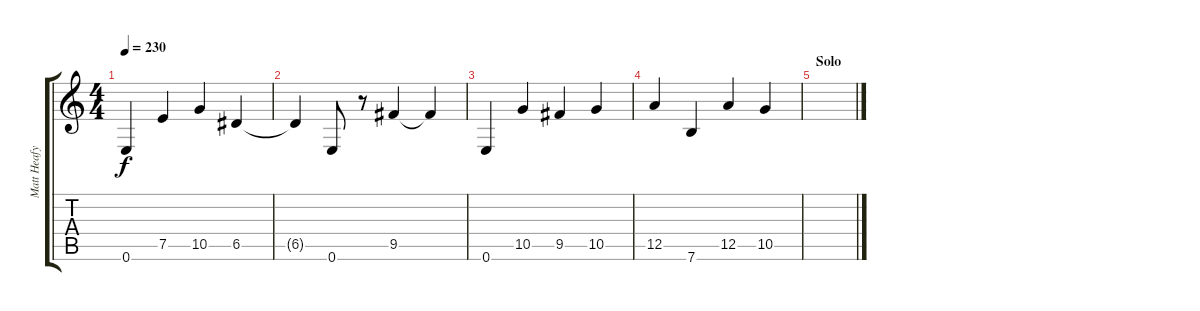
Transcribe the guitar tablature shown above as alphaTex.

\track ("Matt Heafy Gtr. 2" "Matt Heafy") {instrument distortionguitar}
\staff {score tabs}
\tuning (E4 B3 G3 D3 A2 E2) {hide}
\ts (4 4)
\tempo 230
\clef g2
\ks c
0.6.4{dy f} 7.5.4 10.5.4 6.5.4 |
6.5{t}.4 0.6.8 r.8 9.5.4 9.5{t}.4 |
0.6.4 10.5.4 9.5.4 10.5.4 |
12.5.4 7.6.4 12.5.4 10.5.4 |
\section ("" "Solo")
